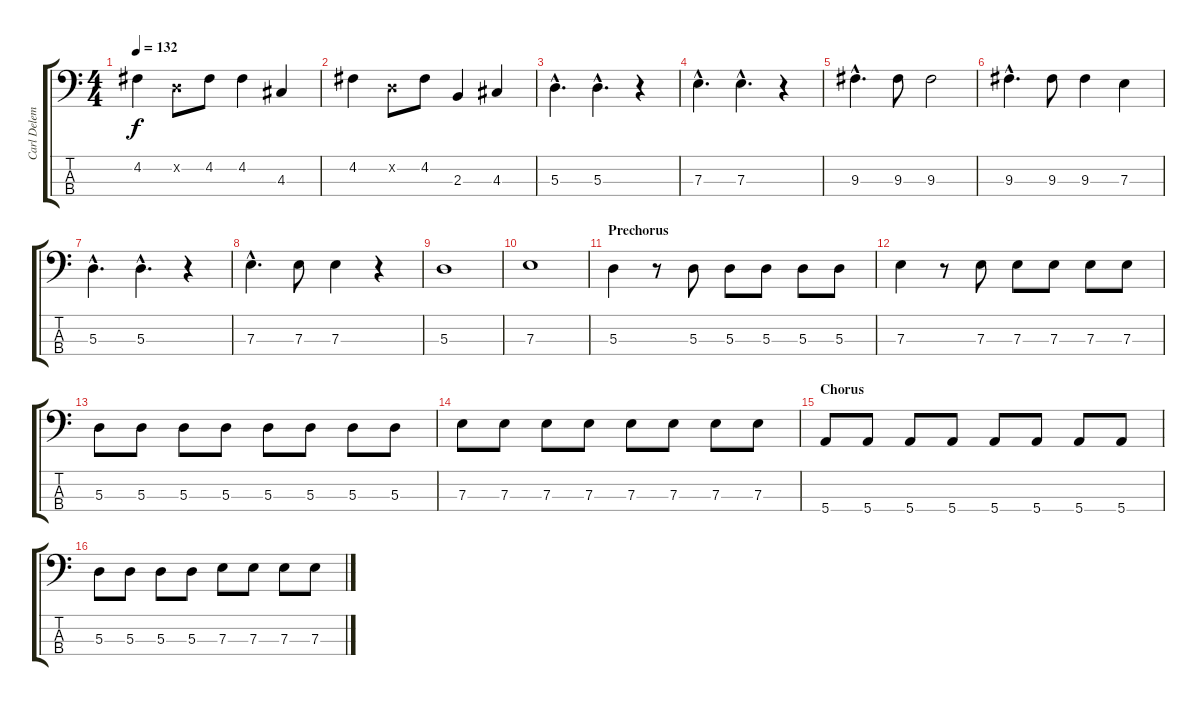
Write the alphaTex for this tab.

\track ("Carl Delemo" "Carl Delem") {instrument electricbassfinger}
\staff {score tabs}
\tuning (G2 D2 A1 E1) {hide}
\ts (4 4)
\tempo 132
\clef f4
\ks c
4.2.4{dy f} 0.2{x}.8 4.2.8 4.2.4 4.3.4 |
4.2.4 0.2{x}.8 4.2.8 2.3.4 4.3.4 |
5.3{hac}.4{d} 5.3{hac}.4{d} r.4 |
7.3{hac}.4{d} 7.3{hac}.4{d} r.4 |
9.3{hac}.4{d} 9.3.8 9.3.2 |
9.3{hac}.4{d} 9.3.8 9.3.4 7.3.4 |
5.3{hac}.4{d} 5.3{hac}.4{d} r.4 |
7.3{hac}.4{d} 7.3.8 7.3.4 r.4 |
5.3.1 |
7.3.1 |
\section ("" "Prechorus")
5.3.4 r.8 5.3.8 5.3.8 5.3.8 5.3.8 5.3.8 |
7.3.4 r.8 7.3.8 7.3.8 7.3.8 7.3.8 7.3.8 |
5.3.8 5.3.8 5.3.8 5.3.8 5.3.8 5.3.8 5.3.8 5.3.8 |
7.3.8 7.3.8 7.3.8 7.3.8 7.3.8 7.3.8 7.3.8 7.3.8 |
\section ("" "Chorus")
5.4.8 5.4.8 5.4.8 5.4.8 5.4.8 5.4.8 5.4.8 5.4.8 |
5.3.8 5.3.8 5.3.8 5.3.8 7.3.8 7.3.8 7.3.8 7.3.8
